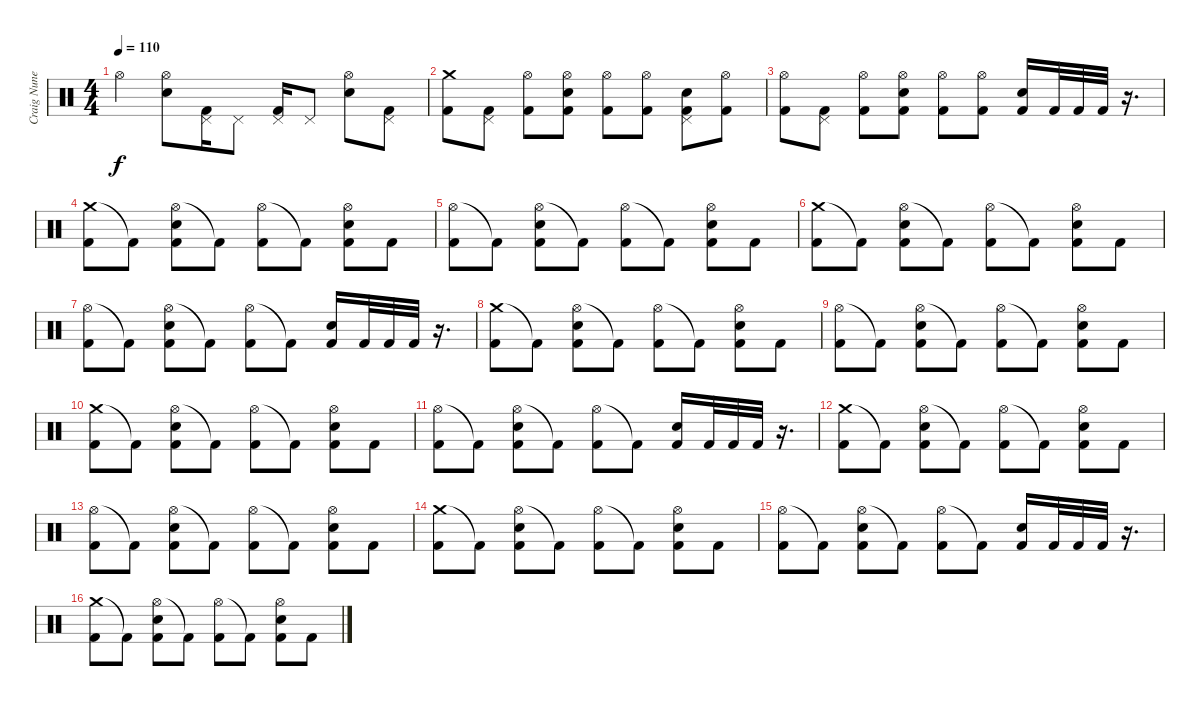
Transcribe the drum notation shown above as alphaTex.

\track ("Craig Nunenmacher" "Craig Nune") {instrument percussion}
\staff {score}
\articulation defaults
\ts (4 4)
\tempo 110
\clef neutral
\ks c "Hi-Hat (open)".4{dy f}
("Hi-Hat (open)" "Snare (hit) 2").8 ("Pedal Hi-Hat (hit)" "Kick (hit) 2").16 "Pedal Hi-Hat (hit)".8 ("Pedal Hi-Hat (hit)" "Kick (hit) 2").16 "Pedal Hi-Hat (hit)".8 ("Hi-Hat (open)" "Snare (hit) 2").8 ("Pedal Hi-Hat (hit)" "Kick (hit) 2").8 |
("Crash medium (hit)" "Kick (hit) 2").8 ("Pedal Hi-Hat (hit)" "Kick (hit) 2").8 ("Hi-Hat (open)" "Kick (hit) 2").8 ("Hi-Hat (open)" "Snare (hit) 2" "Kick (hit) 2").8 ("Hi-Hat (open)" "Kick (hit) 2").8 ("Hi-Hat (open)" "Kick (hit) 2").8 ("Pedal Hi-Hat (hit)" "Snare (hit) 2" "Kick (hit) 2").8 ("Hi-Hat (open)" "Kick (hit) 2").8 |
("Hi-Hat (open)" "Kick (hit) 2").8 ("Pedal Hi-Hat (hit)" "Kick (hit) 2").8 ("Hi-Hat (open)" "Kick (hit) 2").8 ("Hi-Hat (open)" "Snare (hit) 2" "Kick (hit) 2").8 ("Hi-Hat (open)" "Kick (hit) 2").8 ("Hi-Hat (open)" "Kick (hit) 2").8 ("Snare (hit) 2" "Kick (hit) 2").16 "Kick (hit) 2".32 "Kick (hit) 2".32 "Kick (hit) 2".32 r.16{d} |
("Crash medium (hit)" "Kick (hit) 2").8 "Kick (hit) 2"{t}.8 ("Hi-Hat (open)" "Snare (hit) 2" "Kick (hit) 2").8 "Kick (hit) 2"{t}.8 ("Hi-Hat (open)" "Kick (hit) 2").8 "Kick (hit) 2"{t}.8 ("Hi-Hat (open)" "Snare (hit) 2" "Kick (hit) 2").8 "Kick (hit) 2".8 |
("Hi-Hat (open)" "Kick (hit) 2").8 "Kick (hit) 2"{t}.8 ("Hi-Hat (open)" "Snare (hit) 2" "Kick (hit) 2").8 "Kick (hit) 2"{t}.8 ("Hi-Hat (open)" "Kick (hit) 2").8 "Kick (hit) 2"{t}.8 ("Hi-Hat (open)" "Snare (hit) 2" "Kick (hit) 2").8 "Kick (hit) 2".8 |
("Crash medium (hit)" "Kick (hit) 2").8 "Kick (hit) 2"{t}.8 ("Hi-Hat (open)" "Snare (hit) 2" "Kick (hit) 2").8 "Kick (hit) 2"{t}.8 ("Hi-Hat (open)" "Kick (hit) 2").8 "Kick (hit) 2"{t}.8 ("Hi-Hat (open)" "Snare (hit) 2" "Kick (hit) 2").8 "Kick (hit) 2".8 |
("Hi-Hat (open)" "Kick (hit) 2").8 "Kick (hit) 2"{t}.8 ("Hi-Hat (open)" "Snare (hit) 2" "Kick (hit) 2").8 "Kick (hit) 2"{t}.8 ("Hi-Hat (open)" "Kick (hit) 2").8 "Kick (hit) 2"{t}.8 ("Snare (hit) 2" "Kick (hit) 2").16 "Kick (hit) 2".32 "Kick (hit) 2".32 "Kick (hit) 2".32 r.16{d} |
("Crash medium (hit)" "Kick (hit) 2").8 "Kick (hit) 2"{t}.8 ("Hi-Hat (open)" "Snare (hit) 2" "Kick (hit) 2").8 "Kick (hit) 2"{t}.8 ("Hi-Hat (open)" "Kick (hit) 2").8 "Kick (hit) 2"{t}.8 ("Hi-Hat (open)" "Snare (hit) 2" "Kick (hit) 2").8 "Kick (hit) 2".8 |
("Hi-Hat (open)" "Kick (hit) 2").8 "Kick (hit) 2"{t}.8 ("Hi-Hat (open)" "Snare (hit) 2" "Kick (hit) 2").8 "Kick (hit) 2"{t}.8 ("Hi-Hat (open)" "Kick (hit) 2").8 "Kick (hit) 2"{t}.8 ("Hi-Hat (open)" "Snare (hit) 2" "Kick (hit) 2").8 "Kick (hit) 2".8 |
("Crash medium (hit)" "Kick (hit) 2").8 "Kick (hit) 2"{t}.8 ("Hi-Hat (open)" "Snare (hit) 2" "Kick (hit) 2").8 "Kick (hit) 2"{t}.8 ("Hi-Hat (open)" "Kick (hit) 2").8 "Kick (hit) 2"{t}.8 ("Hi-Hat (open)" "Snare (hit) 2" "Kick (hit) 2").8 "Kick (hit) 2".8 |
("Hi-Hat (open)" "Kick (hit) 2").8 "Kick (hit) 2"{t}.8 ("Hi-Hat (open)" "Snare (hit) 2" "Kick (hit) 2").8 "Kick (hit) 2"{t}.8 ("Hi-Hat (open)" "Kick (hit) 2").8 "Kick (hit) 2"{t}.8 ("Snare (hit) 2" "Kick (hit) 2").16 "Kick (hit) 2".32 "Kick (hit) 2".32 "Kick (hit) 2".32 r.16{d} |
("Crash medium (hit)" "Kick (hit) 2").8 "Kick (hit) 2"{t}.8 ("Hi-Hat (open)" "Snare (hit) 2" "Kick (hit) 2").8 "Kick (hit) 2"{t}.8 ("Hi-Hat (open)" "Kick (hit) 2").8 "Kick (hit) 2"{t}.8 ("Hi-Hat (open)" "Snare (hit) 2" "Kick (hit) 2").8 "Kick (hit) 2".8 |
("Hi-Hat (open)" "Kick (hit) 2").8 "Kick (hit) 2"{t}.8 ("Hi-Hat (open)" "Snare (hit) 2" "Kick (hit) 2").8 "Kick (hit) 2"{t}.8 ("Hi-Hat (open)" "Kick (hit) 2").8 "Kick (hit) 2"{t}.8 ("Hi-Hat (open)" "Snare (hit) 2" "Kick (hit) 2").8 "Kick (hit) 2".8 |
("Crash medium (hit)" "Kick (hit) 2").8 "Kick (hit) 2"{t}.8 ("Hi-Hat (open)" "Snare (hit) 2" "Kick (hit) 2").8 "Kick (hit) 2"{t}.8 ("Hi-Hat (open)" "Kick (hit) 2").8 "Kick (hit) 2"{t}.8 ("Hi-Hat (open)" "Snare (hit) 2" "Kick (hit) 2").8 "Kick (hit) 2".8 |
("Hi-Hat (open)" "Kick (hit) 2").8 "Kick (hit) 2"{t}.8 ("Hi-Hat (open)" "Snare (hit) 2" "Kick (hit) 2").8 "Kick (hit) 2"{t}.8 ("Hi-Hat (open)" "Kick (hit) 2").8 "Kick (hit) 2"{t}.8 ("Snare (hit) 2" "Kick (hit) 2").16 "Kick (hit) 2".32 "Kick (hit) 2".32 "Kick (hit) 2".32 r.16{d} |
("Crash medium (hit)" "Kick (hit) 2").8 "Kick (hit) 2"{t}.8 ("Hi-Hat (open)" "Snare (hit) 2" "Kick (hit) 2").8 "Kick (hit) 2"{t}.8 ("Hi-Hat (open)" "Kick (hit) 2").8 "Kick (hit) 2"{t}.8 ("Hi-Hat (open)" "Snare (hit) 2" "Kick (hit) 2").8 "Kick (hit) 2".8
